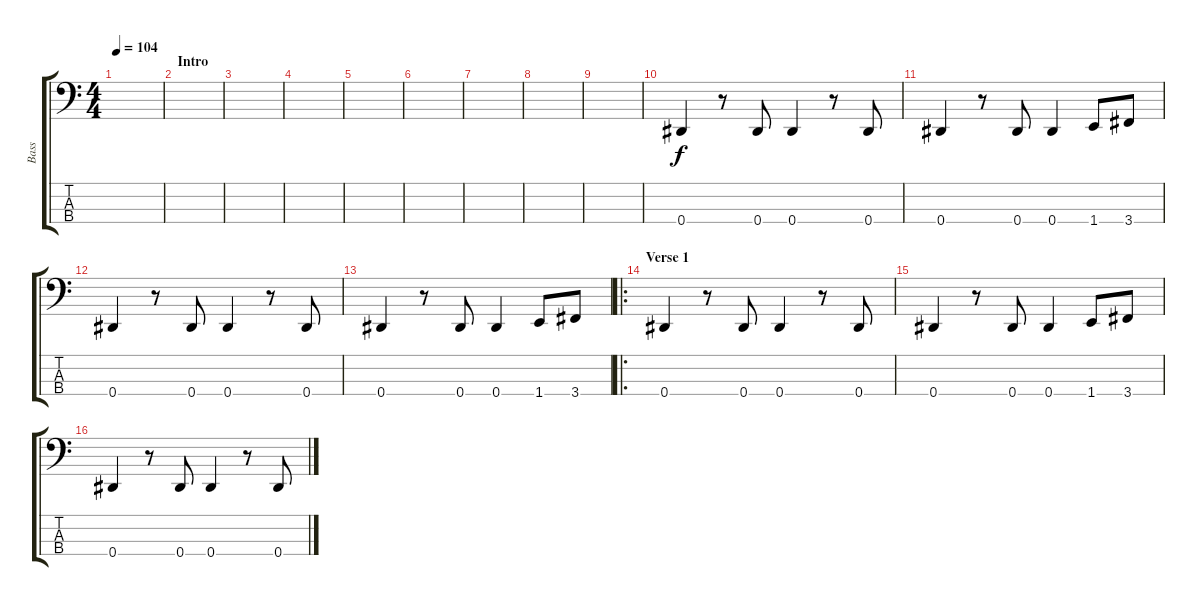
\track ("Bass" "Bass") {instrument electricbassfinger}
\staff {score tabs}
\tuning (Gb2 Db2 Ab1 Eb1) {hide}
\ts (4 4)
\tempo 104
\clef f4
\ks c
|
\section ("" "Intro")
|
|
|
|
|
|
|
|
0.4.4 r.8 0.4.8 0.4.4 r.8 0.4.8 |
0.4.4 r.8 0.4.8 0.4.4 1.4.8 3.4.8 |
0.4.4 r.8 0.4.8 0.4.4 r.8 0.4.8 |
0.4.4 r.8 0.4.8 0.4.4 1.4.8 3.4.8 |
\ro
\section ("" "Verse 1")
0.4.4 r.8 0.4.8 0.4.4 r.8 0.4.8 |
0.4.4 r.8 0.4.8 0.4.4 1.4.8 3.4.8 |
0.4.4 r.8 0.4.8 0.4.4 r.8 0.4.8
